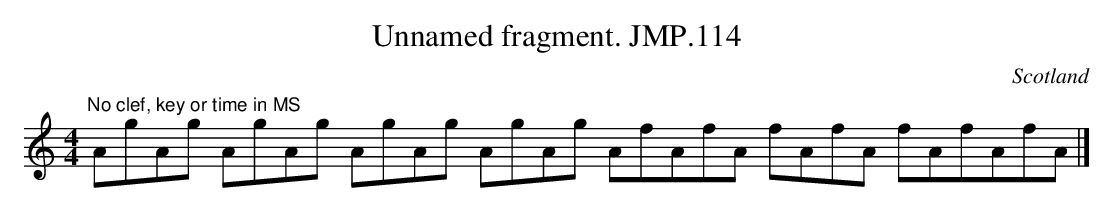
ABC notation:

X:1
T:Unnamed fragment. JMP.114
L:1/8
M:4/4
O:Scotland
K:C major
"No clef, key or time in MS"\
AgAg AgAg AgAg AgAg AfAfA fAfA fAfAfA|]
